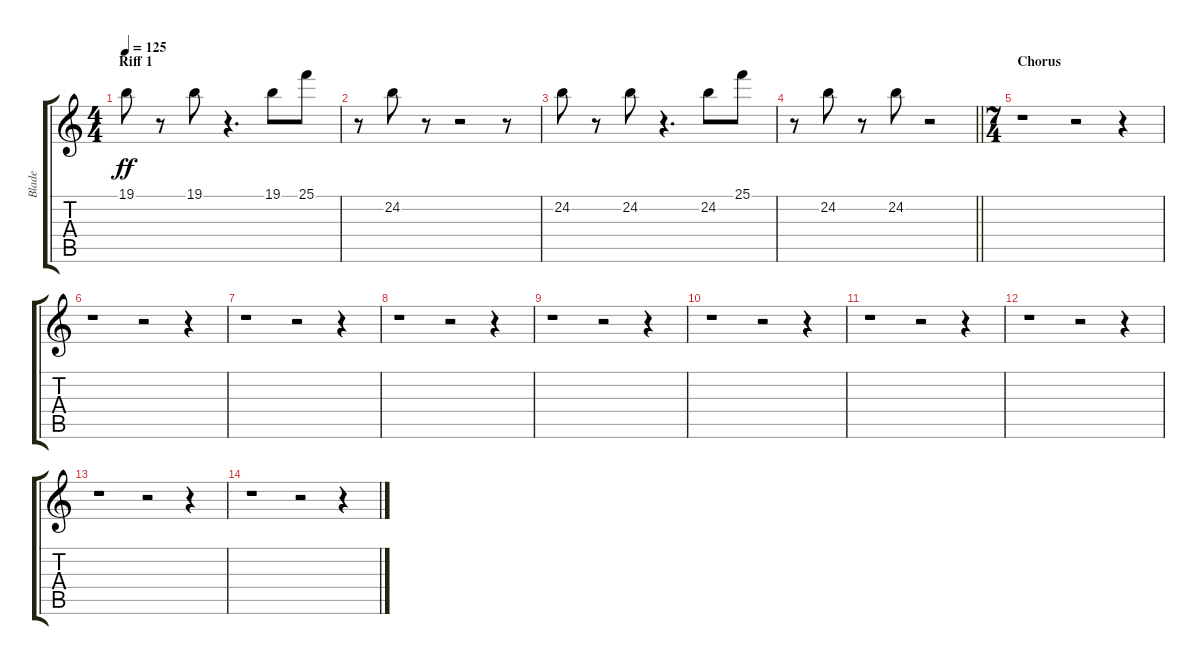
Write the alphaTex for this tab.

\track ("Blade" "Blade") {instrument synthstrings1}
\staff {score tabs}
\tuning (E4 B3 G3 D3 A2 E2) {hide}
\ts (4 4)
\section ("" "Riff 1")
\tempo 125
\clef g2
\ks c
19.1.8{dy ff} r.8 19.1.8 r.4{d} 19.1.8 25.1.8 |
r.8 24.2.8 r.8 r.2 r.8 |
24.2.8 r.8 24.2.8 r.4{d} 24.2.8 25.1.8 |
\barLineRight lightlight
r.8 24.2.8 r.8 24.2.8 r.2 |
\ts (7 4)
\section ("" "Chorus")
r.1 r.2 r.4 |
r.1 r.2 r.4 |
r.1 r.2 r.4 |
r.1 r.2 r.4 |
r.1 r.2 r.4 |
r.1 r.2 r.4 |
r.1 r.2 r.4 |
r.1 r.2 r.4 |
r.1 r.2 r.4 |
r.1 r.2 r.4
